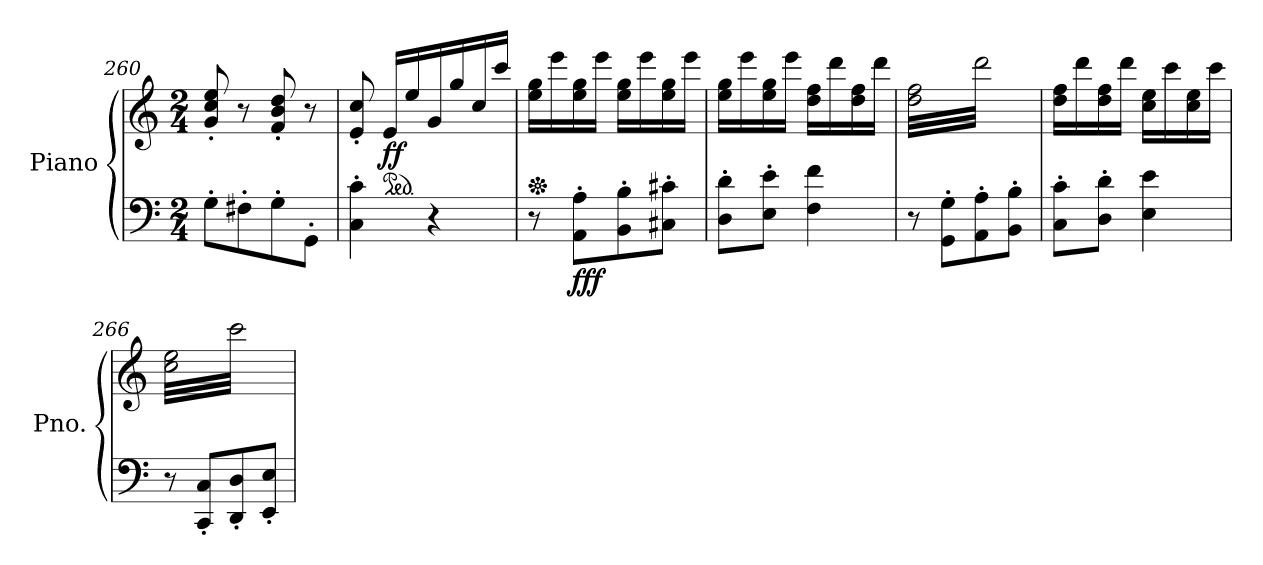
**kern	**kern	**dynam
*part1	*part1	*part1
*staff2	*staff1	*staff1/2
*I"Piano	*	*
*I'Pno.	*	*
*clefF4	*clefG2	*
*k[]	*k[]	*
*M2/4	*M2/4	*
=260	=260	=260
8G'\L	8g/' 8cc/' 8ee/'	.
8F#X'\	8r	.
8G'\	8f/' 8b/' 8dd/'	.
8GG'\J	8r	.
=261	=261	=261
4C\' 4c\'	8e/' 8cc/'	.
*	*ped	*
!	!	!LO:DY:b
.	16e/LL	ff
.	16ee/	.
4r	16g/	.
.	16gg/	.
.	16cc/	.
.	16ccc/JJ	.
=262	=262	=262
*	*Xped	*
8r	16ee\ 16gg\LL	.
.	16eee\	.
!	!	!LO:DY:b=2
!	!	!LO:DY:n=1:b
8AA\' 8A\'L	16ee\ 16gg\	ff f
.	16eee\JJ	.
8BB\' 8B\'	16ee\ 16gg\LL	.
.	16eee\	.
8C#X\' 8c#X\'J	16ee\ 16gg\	.
.	16eee\JJ	.
!!LO:LB:g=z
=263	=263	=263
8D\' 8d\'L	16ee\ 16gg\LL	.
.	16eee\	.
8E\' 8e\'J	16ee\ 16gg\	.
.	16eee\JJ	.
4F\ 4f\	16dd\ 16ff\LL	.
.	16ddd\	.
.	16dd\ 16ff\	.
.	16ddd\JJ	.
=264	=264	=264
*	*tremolo	*
8r	32dd\ 32ff\LLL	.
.	32ddd\	.
.	32dd\ 32ff\	.
.	32ddd\	.
8GG\' 8G\'L	32dd\ 32ff\	.
.	32ddd\	.
.	32dd\ 32ff\	.
.	32ddd\	.
8AA\' 8A\'	32dd\ 32ff\	.
.	32ddd\	.
.	32dd\ 32ff\	.
.	32ddd\	.
8BB\' 8B\'J	32dd\ 32ff\	.
.	32ddd\	.
.	32dd\ 32ff\	.
.	32ddd\JJJ	.
*	*Xtremolo	*
=265	=265	=265
8C\' 8c\'L	16dd\ 16ff\LL	.
.	.	.
.	16ddd\	.
.	.	.
8D\' 8d\'J	16dd\ 16ff\	.
.	.	.
.	16ddd\JJ	.
.	.	.
4E\ 4e\	16cc\ 16ee\LL	.
.	16ccc\	.
.	16cc\ 16ee\	.
.	16ccc\JJ	.
=266	=266	=266
*	*tremolo	*
8r	32cc\ 32ee\LLL	.
.	32ccc\	.
.	32cc\ 32ee\	.
.	32ccc\	.
8CC/' 8C/'L	32cc\ 32ee\	.
.	32ccc\	.
.	32cc\ 32ee\	.
.	32ccc\	.
8DD/' 8D/'	32cc\ 32ee\	.
.	32ccc\	.
.	32cc\ 32ee\	.
.	32ccc\	.
8EE/' 8E/'J	32cc\ 32ee\	.
.	32ccc\	.
.	32cc\ 32ee\	.
.	32ccc\JJJ	.
*	*Xtremolo	*
.	.	.
.	.	.
.	.	.
.	.	.
.	.	.
.	.	.
.	.	.
.	.	.
=	=	=
*-	*-	*-
